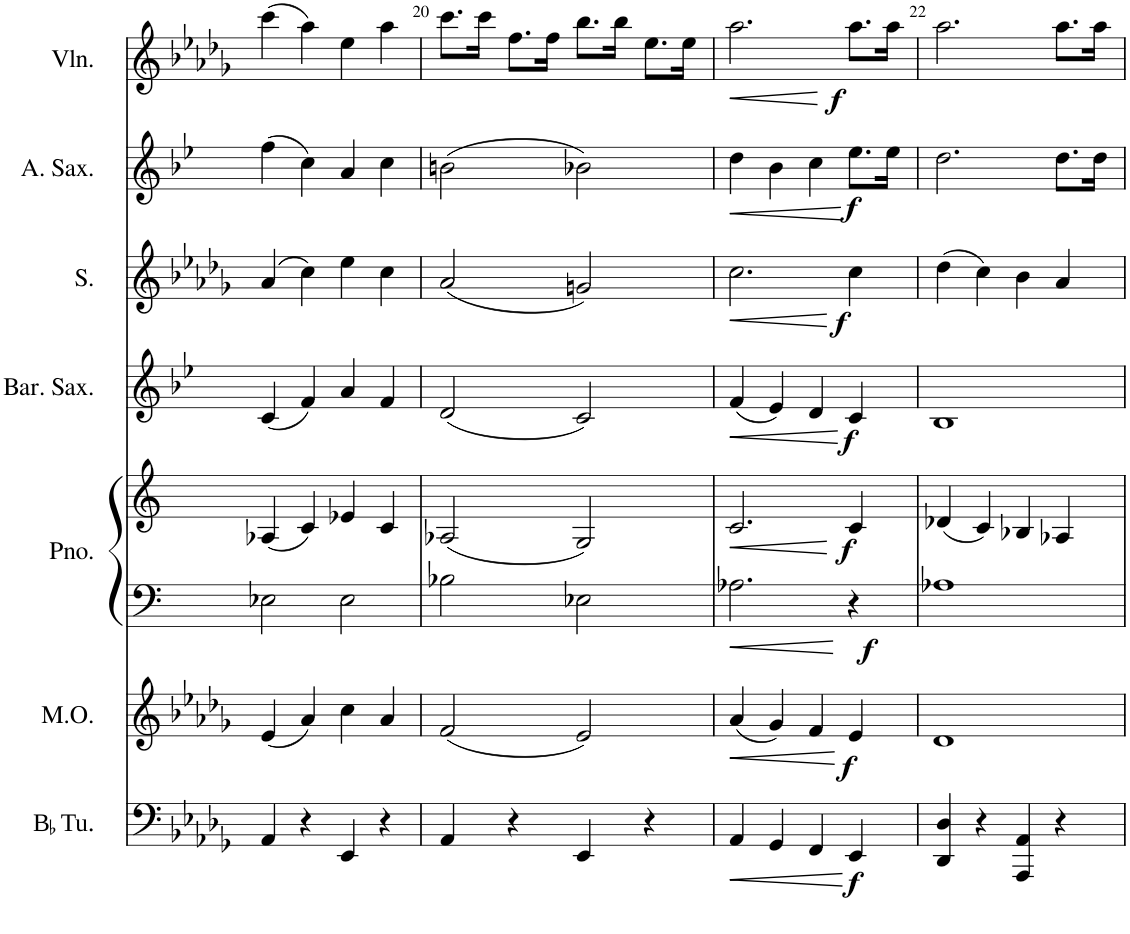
**kern	**dynam	**kern	**dynam	**kern	**kern	**dynam	**kern	**dynam	**kern	**dynam	**kern	**dynam	**kern	**dynam
*part7	*part7	*part6	*part6	*part5	*part5	*part5	*part4	*part4	*part3	*part3	*part2	*part2	*part1	*part1
*staff8	*staff8	*staff7	*staff7	*staff6	*staff5	*staff5/6	*staff4	*staff4	*staff3	*staff3	*staff2	*staff2	*staff1	*staff1
*I"BaccidentalFlat Tuba	*	*I"Mouth Organ	*	*I"Piano	*	*	*I"Baritone Saxophone	*	*I"Soprano	*	*I"Alto Saxophone	*	*I"Violin	*
*I'BaccidentalFlat Tu.	*	*I'M.O.	*	*I'Pno.	*	*	*I'Bar. Sax.	*	*I'S.	*	*I'A. Sax.	*	*I'Vln.	*
!!LO:PB:g=z
*clefF4	*	*clefG2	*	*clefF4	*clefG2	*	*clefG2	*	*clefG2	*	*clefG2	*	*clefG2	*
*	*	*Trd7c12	*	*	*	*	*Trd5c9	*	*Trd7c12	*	*Trd5c9	*	*Trd7c12	*
*k[b-e-a-d-g-]	*	*k[b-e-a-d-g-]	*	*k[]	*k[]	*	*k[b-e-]	*	*k[b-e-a-d-g-]	*	*k[b-e-]	*	*k[b-e-a-d-g-]	*
*M4/4	*	*M4/4	*	*M4/4	*M4/4	*	*M4/4	*	*M4/4	*	*M4/4	*	*M4/4	*
=19	=19	=19	=19	=19	=19	=19	=19	=19	=19	=19	=19	=19	=19	=19
4AA-/	.	(4e-/	.	2E-X\	(4A-X/	.	(4c/	.	(4a-/	.	(4ff\	.	(4ccc\	.
4r	.	4a-/)	.	.	4c/)	.	4f/)	.	4cc\)	.	4cc\)	.	4aa-\)	.
4EE-/	.	4cc\	.	2E-\	4e-X/	.	4a/	.	4ee-\	.	4a/	.	4ee-\	.
4r	.	4a-/	.	.	4c/	.	4f/	.	4cc\	.	4cc\	.	4aa-\	.
=20	=20	=20	=20	=20	=20	=20	=20	=20	=20	=20	=20	=20	=20	=20
4AA-/	.	(2f/	.	2B-X\	(2A-X/	.	(2d/	.	(2a-/	.	(2bn\	.	8.ccc\L	.
.	.	.	.	.	.	.	.	.	.	.	.	.	16ccc\Jk	.
4r	.	.	.	.	.	.	.	.	.	.	.	.	8.ff\L	.
.	.	.	.	.	.	.	.	.	.	.	.	.	16ff\Jk	.
4EE-/	.	2e-/)	.	2E-X\	2G/)	.	2c/)	.	2gn/)	.	2b-X\)	.	8.bb-\L	.
.	.	.	.	.	.	.	.	.	.	.	.	.	16bb-\Jk	.
4r	.	.	.	.	.	.	.	.	.	.	.	.	8.ee-\L	.
.	.	.	.	.	.	.	.	.	.	.	.	.	16ee-\Jk	.
=21	=21	=21	=21	=21	=21	=21	=21	=21	=21	=21	=21	=21	=21	=21
!	!LO:HP:b	!	!LO:HP:b	!	!	!LO:HP:b	!	!LO:HP:b	!	!LO:HP:b	!	!LO:HP:b	!	!LO:HP:b
4AA-/	<	(4a-/	<	2.A-X\	2.c/	<	(4f/	<	2.cc\	<	4dd\	<	2.aa-\	<
4GG-/	.	4g-/)	.	.	.	.	4e-/)	.	.	.	4b-\	.	.	.
4FF/	.	4f/	.	.	.	.	4d/	.	.	.	4cc\	.	.	.
!	!LO:DY:b	!	!LO:DY:b	!	!	!LO:DY:b=2	!	!	!	!	!	!	!	!
!	!	!	!	!	!	!LO:DY:n=1:b	!	!LO:DY:b	!	!LO:DY:b	!	!LO:DY:b	!	!LO:DY:b
4EE-/	f	4e-/	f	4r	4c/	f f	4c/	f	4cc\	f	8.ee-\L	f	8.aa-\L	f
.	.	.	.	.	.	.	.	.	.	.	16ee-\Jk	.	16aa-\Jk	.
.	[	.	[	.	.	[	.	[	.	[	.	[	.	[
=22	=22	=22	=22	=22	=22	=22	=22	=22	=22	=22	=22	=22	=22	=22
4DD-/ 4D-/	.	1d-	.	1A-X	(4d-X/	.	1B-	.	(4dd-\	.	2.dd\	.	2.aa-\	.
4r	.	.	.	.	4c/)	.	.	.	4cc\)	.	.	.	.	.
4AAA-/ 4AA-/	.	.	.	.	4B-X/	.	.	.	4b-\	.	.	.	.	.
4r	.	.	.	.	4A-X/	.	.	.	4a-/	.	8.dd\L	.	8.aa-\L	.
.	.	.	.	.	.	.	.	.	.	.	16dd\Jk	.	16aa-\Jk	.
=	=	=	=	=	=	=	=	=	=	=	=	=	=	=
*-	*-	*-	*-	*-	*-	*-	*-	*-	*-	*-	*-	*-	*-	*-
